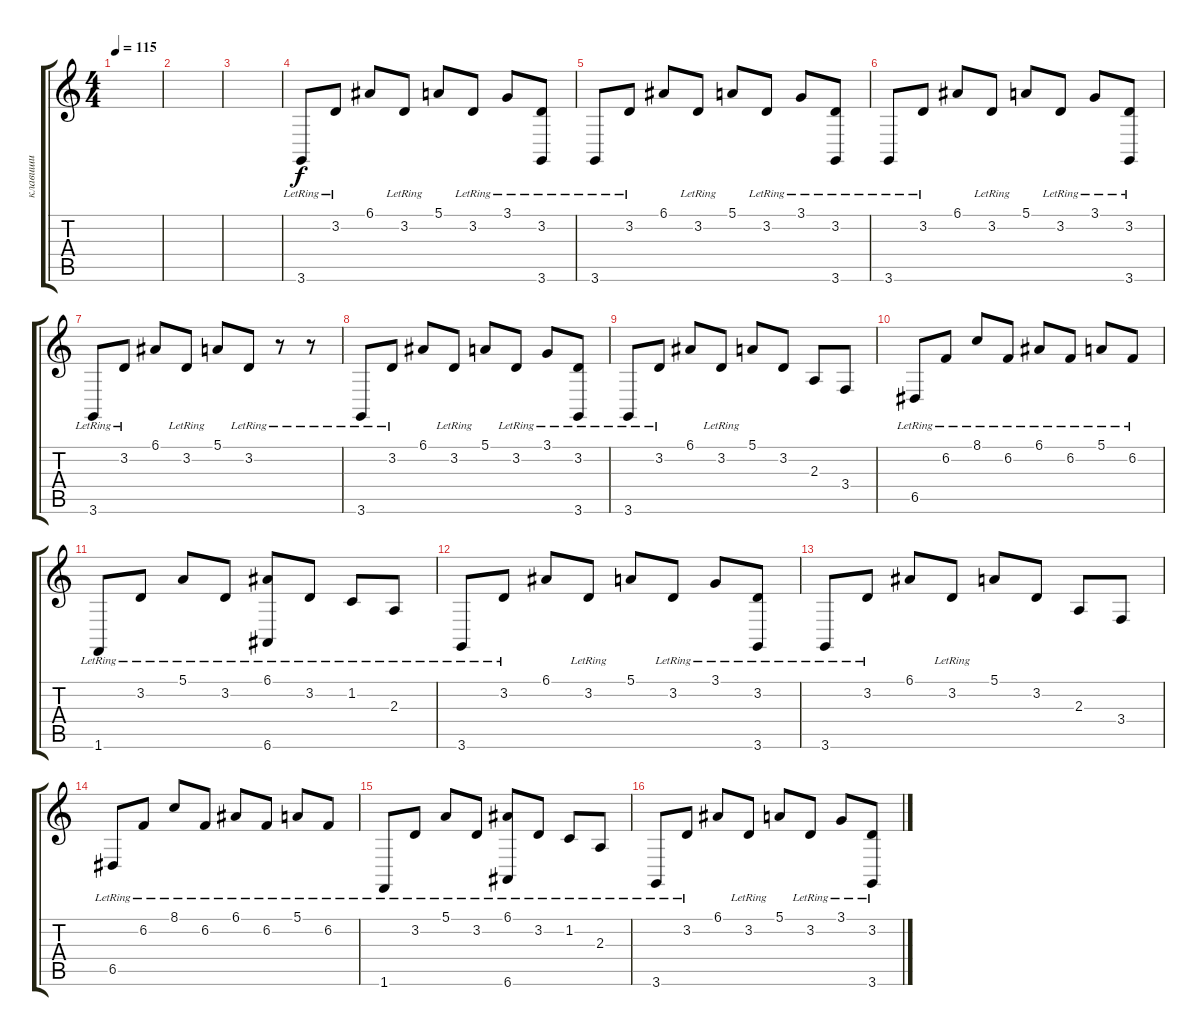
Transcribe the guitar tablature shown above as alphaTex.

\track ("клавиши" "клавиши") {instrument brightacousticpiano}
\staff {score tabs}
\tuning (E4 B3 G3 D3 A2 E2) {hide}
\ts (4 4)
\tempo 115
\clef g2
\ks c
|
|
|
3.6{lr}.8 3.2{lr}.8 6.1.8 3.2{lr}.8 5.1.8 3.2{lr}.8 3.1{lr}.8 (3.2{lr} 3.6).8 |
3.6{lr}.8 3.2{lr}.8 6.1.8 3.2{lr}.8 5.1.8 3.2{lr}.8 3.1{lr}.8 (3.2{lr} 3.6).8 |
3.6{lr}.8 3.2{lr}.8 6.1.8 3.2{lr}.8 5.1.8 3.2{lr}.8 3.1{lr}.8 (3.2{lr} 3.6).8 |
3.6{lr}.8 3.2{lr}.8 6.1.8 3.2{lr}.8 5.1.8 3.2{lr}.8 r.8 r.8 |
3.6{lr}.8 3.2{lr}.8 6.1.8 3.2{lr}.8 5.1.8 3.2{lr}.8 3.1{lr}.8 (3.2{lr} 3.6).8 |
3.6{lr}.8 3.2{lr}.8 6.1.8 3.2{lr}.8 5.1.8 3.2.8 2.3.8 3.4.8 |
6.5{lr}.8 6.2{lr}.8 8.1{lr}.8 6.2{lr}.8 6.1{lr}.8 6.2{lr}.8 5.1{lr}.8 6.2{lr}.8 |
1.6{lr}.8 3.2{lr}.8 5.1{lr}.8 3.2{lr}.8 (6.1{lr} 6.6{lr}).8 3.2{lr}.8 1.2{lr}.8 2.3{lr}.8 |
3.6{lr}.8 3.2{lr}.8 6.1.8 3.2{lr}.8 5.1.8 3.2{lr}.8 3.1{lr}.8 (3.2{lr} 3.6).8 |
3.6{lr}.8 3.2{lr}.8 6.1.8 3.2{lr}.8 5.1.8 3.2.8 2.3.8 3.4.8 |
6.5{lr}.8 6.2{lr}.8 8.1{lr}.8 6.2{lr}.8 6.1{lr}.8 6.2{lr}.8 5.1{lr}.8 6.2{lr}.8 |
1.6{lr}.8 3.2{lr}.8 5.1{lr}.8 3.2{lr}.8 (6.1{lr} 6.6{lr}).8 3.2{lr}.8 1.2{lr}.8 2.3{lr}.8 |
3.6{lr}.8 3.2{lr}.8 6.1.8 3.2{lr}.8 5.1.8 3.2{lr}.8 3.1{lr}.8 (3.2{lr} 3.6).8
